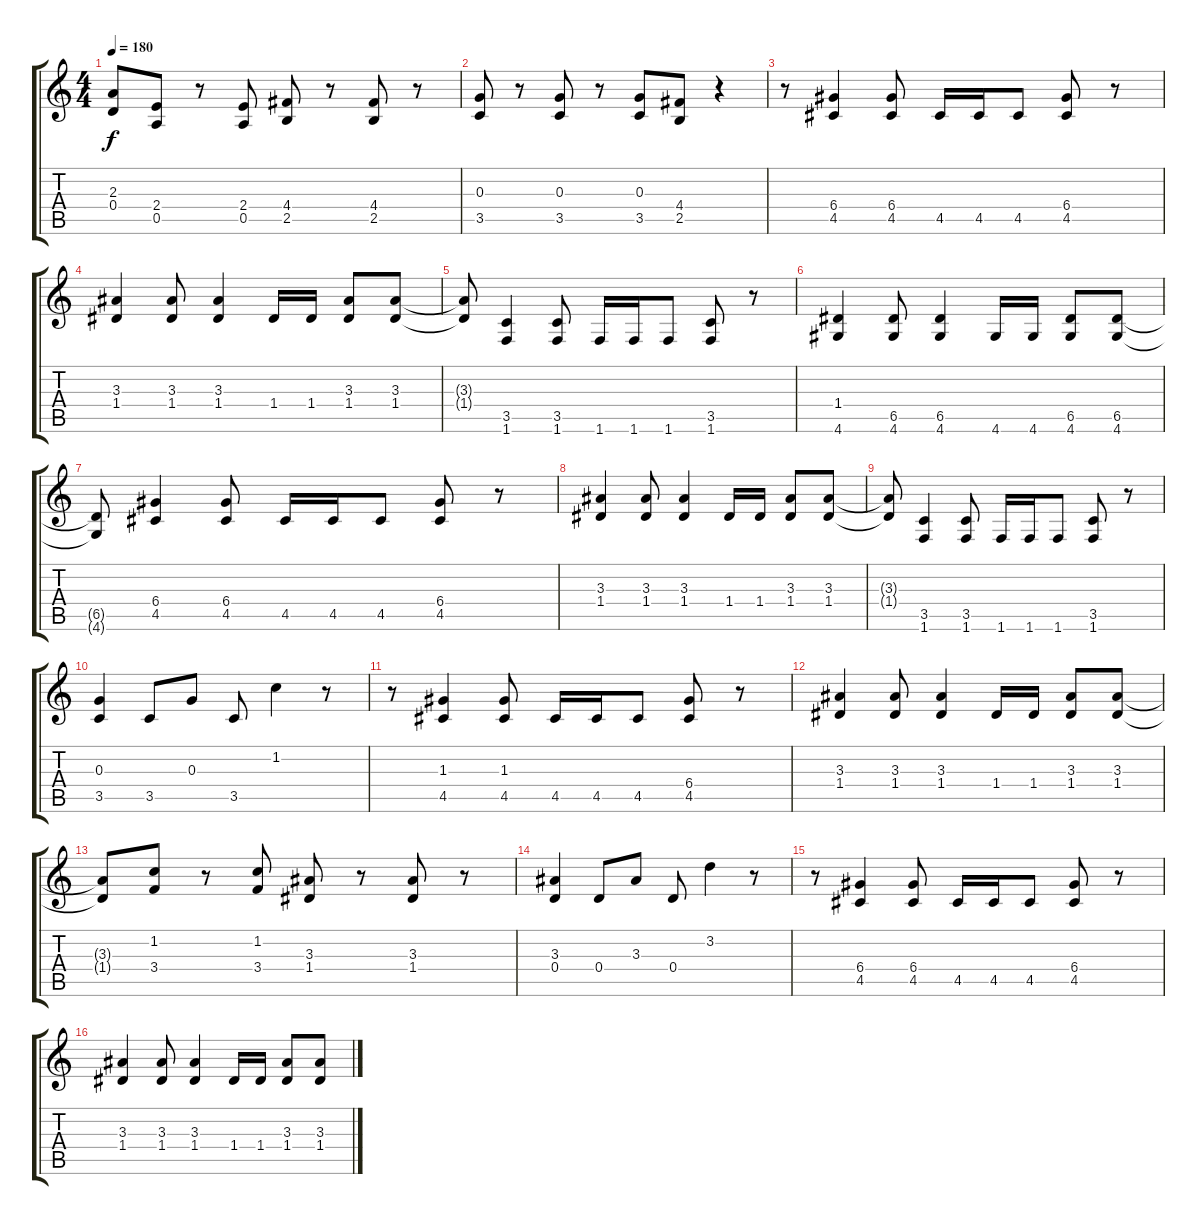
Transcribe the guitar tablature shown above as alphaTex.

\track "" {instrument acousticguitarnylon}
\staff {score tabs}
\tuning (E4 B3 G3 D3 A2 E2) {hide}
\ts (4 4)
\tempo 180
\clef g2
\ks c
(2.3{t} 0.4{t}).8{dy f} (2.4 0.5).8 r.8 (2.4 0.5).8 (4.4 2.5).8 r.8 (4.4 2.5).8 r.8 |
(0.3 3.5).8 r.8 (0.3 3.5).8 r.8 (0.3 3.5).8 (4.4 2.5).8 r.4 |
r.8 (6.4 4.5).4 (6.4 4.5).8 4.5.16 4.5.16 4.5.8 (6.4 4.5).8 r.8 |
(3.3 1.4).4 (3.3 1.4).8 (3.3 1.4).4 1.4.16 1.4.16 (3.3 1.4).8 (3.3 1.4).8 |
(3.3{t} 1.4{t}).8 (3.5 1.6).4 (3.5 1.6).8 1.6.16 1.6.16 1.6.8 (3.5 1.6).8 r.8 |
(1.4 4.6).4 (6.5 4.6).8 (6.5 4.6).4 4.6.16 4.6.16 (6.5 4.6).8 (6.5 4.6).8 |
(6.5{t} 4.6{t}).8 (6.4 4.5).4 (6.4 4.5).8 4.5.16 4.5.16 4.5.8 (6.4 4.5).8 r.8 |
(3.3 1.4).4 (3.3 1.4).8 (3.3 1.4).4 1.4.16 1.4.16 (3.3 1.4).8 (3.3 1.4).8 |
(3.3{t} 1.4{t}).8 (3.5 1.6).4 (3.5 1.6).8 1.6.16 1.6.16 1.6.8 (3.5 1.6).8 r.8 |
(0.3 3.5).4 3.5.8 0.3.8 3.5.8 1.2.4 r.8 |
r.8 (1.3 4.5).4 (1.3 4.5).8 4.5.16 4.5.16 4.5.8 (6.4 4.5).8 r.8 |
(3.3 1.4).4 (3.3 1.4).8 (3.3 1.4).4 1.4.16 1.4.16 (3.3 1.4).8 (3.3 1.4).8 |
(3.3{t} 1.4{t}).8 (1.2 3.4).8 r.8 (1.2 3.4).8 (3.3 1.4).8 r.8 (3.3 1.4).8 r.8 |
(3.3 0.4).4 0.4.8 3.3.8 0.4.8 3.2.4 r.8 |
r.8 (6.4 4.5).4 (6.4 4.5).8 4.5.16 4.5.16 4.5.8 (6.4 4.5).8 r.8 |
(3.3 1.4).4 (3.3 1.4).8 (3.3 1.4).4 1.4.16 1.4.16 (3.3 1.4).8 (3.3 1.4).8
